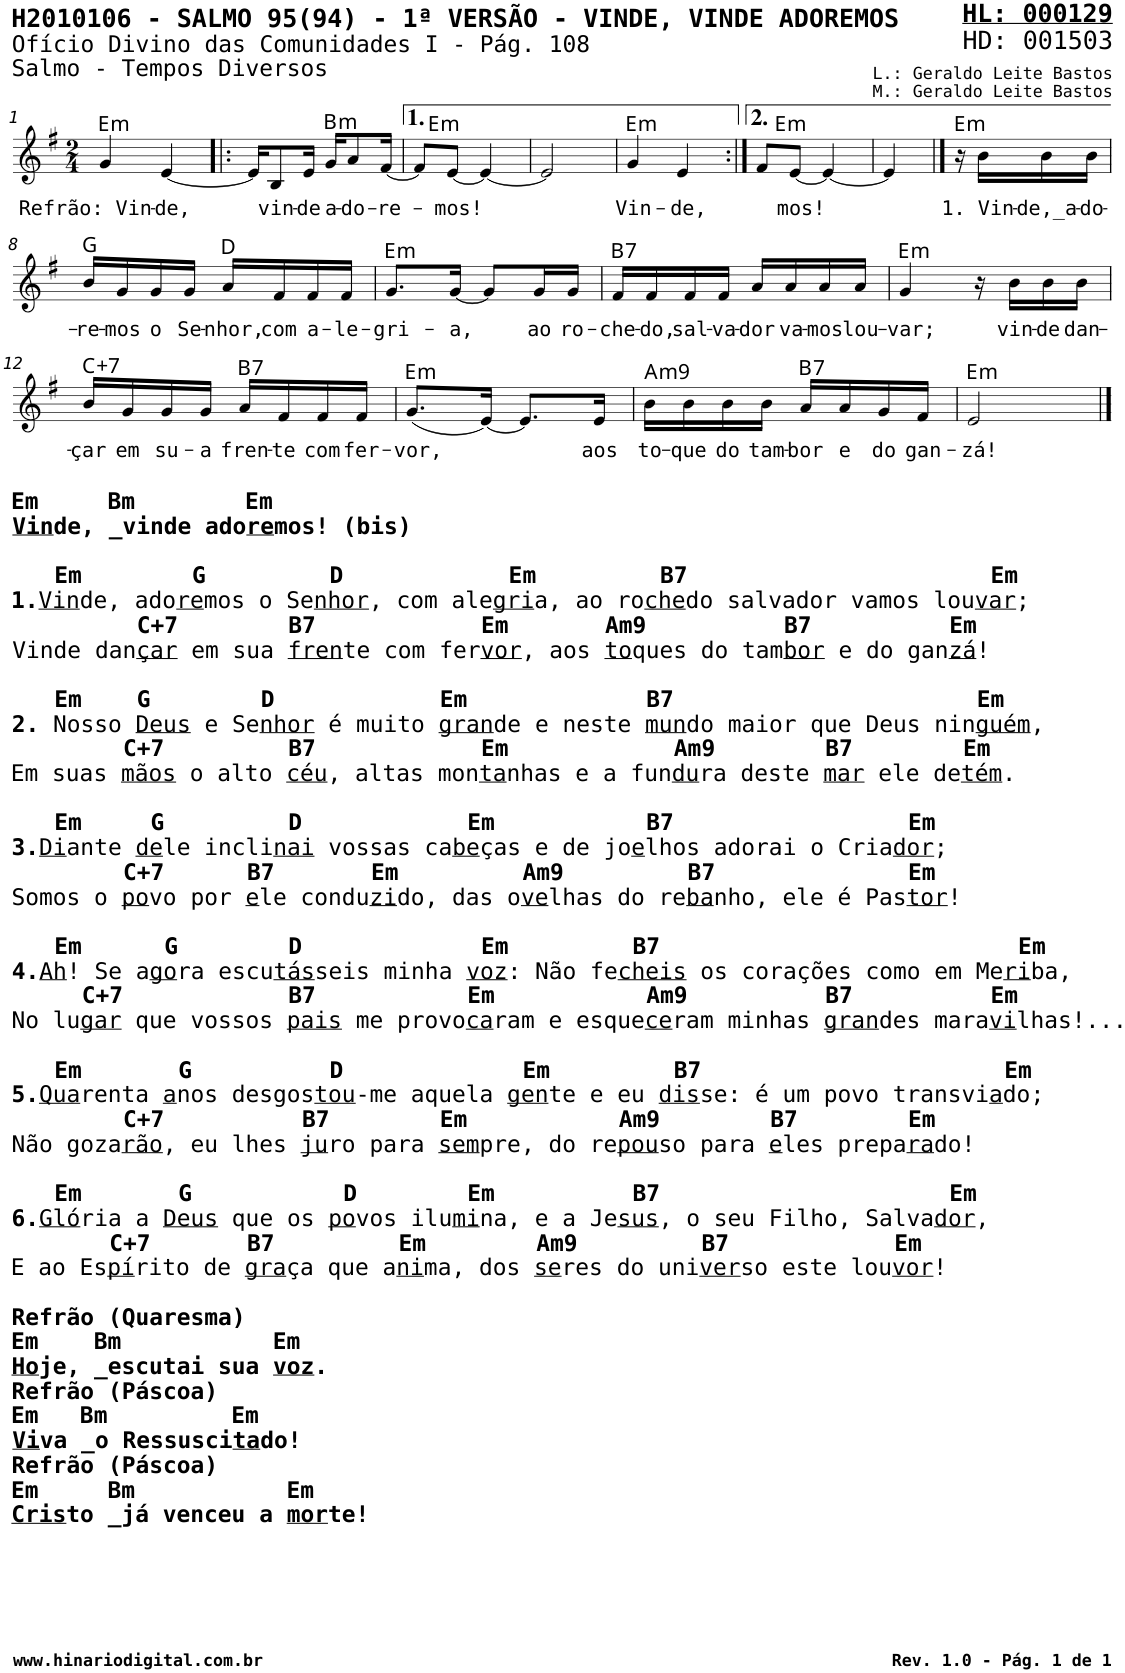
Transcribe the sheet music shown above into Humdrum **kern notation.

**kern	**text	**harte
*part1	*part1	*part1
*staff1	*staff1	*
*I"Voz	*	*
*I'V	*	*
*stria5	*	*
*clefG2	*	*
*k[f#]	*	*
*M2/4	*	*
=1	=1	=1
!	!LO:LY:b	!LO:H:kt=m
4g/	Refrão: Vin-	E:min
!	!LO:LY:b	!
[4e/	-de,	.
=2!|:	=2!|:	=2!|:
16e/KL]	.	.
!	!LO:LY:b	!
8B/	vin-	.
!	!LO:LY:b	!
16e/Jk	-de	.
!	!LO:LY:b	!LO:H:kt=m
16g/KL	a-	B:min
!	!LO:LY:b	!
8a/	-do-	.
!	!LO:LY:b	!
[16f#/Jk	-re-	.
=3	=3	=3
!	!	!LO:H:kt=m
8f#/L]	.	E:min
!	!LO:LY:b	!
[8e/J	-mos!	.
4e/_	.	.
=4	=4	=4
2e/]	.	.
=5	=5	=5
!	!LO:LY:b	!LO:H:kt=m
4g/	Vin-	E:min
!	!LO:LY:b	!
4e/	-de,	.
=6:|!	=6:|!	=6:|!
!	!	!LO:H:kt=m
8f#/L	.	E:min
!	!LO:LY:b	!
[8e/J	mos!	.
4e/_	.	.
=7	=7	=7
4e/]	.	.
!	!	!LO:H:kt=m
16r	.	E:min
!	!LO:LY:b	!
16b\LL	1. Vin-	.
!	!LO:LY:b	!
16b\	-de,_a-	.
!	!LO:LY:b	!
16b\JJ	-do-	.
!!LO:LB:g=z
=8	=8	=8
!	!LO:LY:b	!
16b/LL	-re-	G:maj
!	!LO:LY:b	!
16g/	-mos	.
!	!LO:LY:b	!
16g/	o	.
!	!LO:LY:b	!
16g/JJ	Se-	.
!	!LO:LY:b	!
16a/LL	-nhor,	D:maj
!	!LO:LY:b	!
16f#/	com	.
!	!LO:LY:b	!
16f#/	a-	.
!	!LO:LY:b	!
16f#/JJ	-le-	.
=9	=9	=9
!	!LO:LY:b	!LO:H:kt=m
8.g/L	-gri-	E:min
!	!LO:LY:b	!
[16g/Jk	-a,	.
8g/L]	.	.
!	!LO:LY:b	!
16g/L	ao	.
!	!LO:LY:b	!
16g/JJ	ro-	.
=10	=10	=10
!	!LO:LY:b	!LO:H:kt=7
16f#/LL	-che-	B:7
!	!LO:LY:b	!
16f#/	-do,	.
!	!LO:LY:b	!
16f#/	sal-	.
!	!LO:LY:b	!
16f#/JJ	-va-	.
!	!LO:LY:b	!
16a/LL	-dor	.
!	!LO:LY:b	!
16a/	va-	.
!	!LO:LY:b	!
16a/	-mos	.
!	!LO:LY:b	!
16a/JJ	lou-	.
=11	=11	=11
!	!LO:LY:b	!LO:H:kt=m
4g/	-var;	E:min
16r	.	.
!	!LO:LY:b	!
16b\LL	vin-	.
!	!LO:LY:b	!
16b\	-de	.
!	!LO:LY:b	!
16b\JJ	dan-	.
!!LO:LB:g=z
=12	=12	=12
!LO:TX:b:B:t=Em     Bm        Em	!	!
!LO:TX:b:t=Vin	!	!
!LO:TX:b:t=de, _vinde ado	!	!
!LO:TX:b:t=re	!	!
!LO:TX:b:t=mos! (bis)	!	!
!LO:TX:b:t=Em        G         D            Em         B7                      Em	!	!
!LO:TX:b:t=1.	!	!
!LO:TX:b:t=Vin	!	!
!LO:TX:b:t=de, ado	!	!
!LO:TX:b:t=re	!	!
!LO:TX:b:t=mos o Se	!	!
!LO:TX:b:t=nhor	!	!
!LO:TX:b:t=, com ale	!	!
!LO:TX:b:t=gri	!	!
!LO:TX:b:t=a, ao ro	!	!
!LO:TX:b:t=che	!	!
!LO:TX:b:t=do salvador vamos lou	!	!
!LO:TX:b:t=var	!	!
!LO:TX:b:t=;	!	!
!LO:TX:b:B:t=C+7        B7            Em       Am9          B7          Em	!	!
!LO:TX:b:t=Vinde dan	!	!
!LO:TX:b:t=çar	!	!
!LO:TX:b:t=em sua	!	!
!LO:TX:b:t=fren	!	!
!LO:TX:b:t=te com fer	!	!
!LO:TX:b:t=vor	!	!
!LO:TX:b:t=, aos	!	!
!LO:TX:b:t=to	!	!
!LO:TX:b:t=ques do tam	!	!
!LO:TX:b:t=bor	!	!
!LO:TX:b:t=e do gan	!	!
!LO:TX:b:t=zá	!	!
!LO:TX:b:t=!	!	!
!LO:TX:b:B:t=Em    G        D            Em             B7                      Em	!	!
!LO:TX:b:t=2.	!	!
!LO:TX:b:t=Nosso	!	!
!LO:TX:b:t=Deus	!	!
!LO:TX:b:t=e Se	!	!
!LO:TX:b:t=nhor	!	!
!LO:TX:b:t=é muito	!	!
!LO:TX:b:t=gran	!	!
!LO:TX:b:t=de e neste	!	!
!LO:TX:b:t=mun	!	!
!LO:TX:b:t=do maior que Deus nin	!	!
!LO:TX:b:t=guém	!	!
!LO:TX:b:t=,	!	!
!LO:TX:b:B:t=C+7         B7            Em            Am9        B7        Em	!	!
!LO:TX:b:t=Em suas	!	!
!LO:TX:b:t=mãos	!	!
!LO:TX:b:t=o alto	!	!
!LO:TX:b:t=céu	!	!
!LO:TX:b:t=, altas mon	!	!
!LO:TX:b:t=ta	!	!
!LO:TX:b:t=nhas e a fun	!	!
!LO:TX:b:t=du	!	!
!LO:TX:b:t=ra deste	!	!
!LO:TX:b:t=mar	!	!
!LO:TX:b:t=ele de	!	!
!LO:TX:b:t=tém	!	!
!LO:TX:b:t=.	!	!
!LO:TX:b:B:t=Em     G         D            Em           B7                 Em	!	!
!LO:TX:b:t=3.	!	!
!LO:TX:b:t=Di	!	!
!LO:TX:b:t=ante	!	!
!LO:TX:b:t=de	!	!
!LO:TX:b:t=le incli	!	!
!LO:TX:b:t=nai	!	!
!LO:TX:b:t=vossas ca	!	!
!LO:TX:b:t=be	!	!
!LO:TX:b:t=ças e de jo	!	!
!LO:TX:b:t=e	!	!
!LO:TX:b:t=lhos adorai o Cria	!	!
!LO:TX:b:t=dor	!	!
!LO:TX:b:t=;	!	!
!LO:TX:b:B:t=C+7      B7       Em         Am9         B7              Em	!	!
!LO:TX:b:t=Somos o	!	!
!LO:TX:b:t=po	!	!
!LO:TX:b:t=vo por	!	!
!LO:TX:b:t=e	!	!
!LO:TX:b:t=le condu	!	!
!LO:TX:b:t=zi	!	!
!LO:TX:b:t=do, das o	!	!
!LO:TX:b:t=ve	!	!
!LO:TX:b:t=lhas do re	!	!
!LO:TX:b:t=ba	!	!
!LO:TX:b:t=nho, ele é Pas	!	!
!LO:TX:b:t=tor	!	!
!LO:TX:b:t=!	!	!
!LO:TX:b:B:t=Em      G        D             Em         B7                          Em	!	!
!LO:TX:b:t=4.	!	!
!LO:TX:b:t=Ah	!	!
!LO:TX:b:t=! Se a	!	!
!LO:TX:b:t=go	!	!
!LO:TX:b:t=ra escu	!	!
!LO:TX:b:t=tás	!	!
!LO:TX:b:t=seis minha	!	!
!LO:TX:b:t=voz	!	!
!LO:TX:b:t=&colon; Não fe	!	!
!LO:TX:b:t=cheis	!	!
!LO:TX:b:t=os corações como em Me	!	!
!LO:TX:b:t=ri	!	!
!LO:TX:b:t=ba,	!	!
!LO:TX:b:B:t=C+7            B7           Em           Am9          B7          Em	!	!
!LO:TX:b:t=No lu	!	!
!LO:TX:b:t=gar	!	!
!LO:TX:b:t=que vossos	!	!
!LO:TX:b:t=pais	!	!
!LO:TX:b:t=me provo	!	!
!LO:TX:b:t=ca	!	!
!LO:TX:b:t=ram e esque	!	!
!LO:TX:b:t=ce	!	!
!LO:TX:b:t=ram minhas	!	!
!LO:TX:b:t=gran	!	!
!LO:TX:b:t=des mara	!	!
!LO:TX:b:t=vi	!	!
!LO:TX:b:t=lhas!...	!	!
!LO:TX:b:B:t=Em       G          D             Em         B7                      Em	!	!
!LO:TX:b:t=5.	!	!
!LO:TX:b:t=Qua	!	!
!LO:TX:b:t=renta	!	!
!LO:TX:b:t=a	!	!
!LO:TX:b:t=nos desgos	!	!
!LO:TX:b:t=tou	!	!
!LO:TX:b:t=-me aquela	!	!
!LO:TX:b:t=gen	!	!
!LO:TX:b:t=te e eu	!	!
!LO:TX:b:t=dis	!	!
!LO:TX:b:t=se&colon; é um povo transvi	!	!
!LO:TX:b:t=a	!	!
!LO:TX:b:t=do;	!	!
!LO:TX:b:B:t=C+7          B7        Em           Am9        B7        Em	!	!
!LO:TX:b:t=Não goza	!	!
!LO:TX:b:t=rão	!	!
!LO:TX:b:t=, eu lhes	!	!
!LO:TX:b:t=ju	!	!
!LO:TX:b:t=ro para	!	!
!LO:TX:b:t=sem	!	!
!LO:TX:b:t=pre, do re	!	!
!LO:TX:b:t=pou	!	!
!LO:TX:b:t=so para	!	!
!LO:TX:b:t=e	!	!
!LO:TX:b:t=les prepa	!	!
!LO:TX:b:t=ra	!	!
!LO:TX:b:t=do!	!	!
!LO:TX:b:B:t=Em       G           D        Em          B7                     Em	!	!
!LO:TX:b:t=6.	!	!
!LO:TX:b:t=Gló	!	!
!LO:TX:b:t=ria a	!	!
!LO:TX:b:t=Deus	!	!
!LO:TX:b:t=que os	!	!
!LO:TX:b:t=po	!	!
!LO:TX:b:t=vos ilu	!	!
!LO:TX:b:t=mi	!	!
!LO:TX:b:t=na, e a Je	!	!
!LO:TX:b:t=sus	!	!
!LO:TX:b:t=, o seu Filho, Salva	!	!
!LO:TX:b:t=dor	!	!
!LO:TX:b:t=,	!	!
!LO:TX:b:B:t=C+7       B7         Em        Am9         B7            Em	!	!
!LO:TX:b:t=E ao Es	!	!
!LO:TX:b:t=pí	!	!
!LO:TX:b:t=rito de	!	!
!LO:TX:b:t=gra	!	!
!LO:TX:b:t=ça que a	!	!
!LO:TX:b:t=ni	!	!
!LO:TX:b:t=ma, dos	!	!
!LO:TX:b:t=se	!	!
!LO:TX:b:t=res do uni	!	!
!LO:TX:b:t=ver	!	!
!LO:TX:b:t=so este lou	!	!
!LO:TX:b:t=vor	!	!
!LO:TX:b:t=!	!	!
!LO:TX:b:B:t=Refrão (Quaresma)	!	!
!LO:TX:b:t=Em    Bm           Em	!	!
!LO:TX:b:t=Ho	!	!
!LO:TX:b:t=je, _escutai sua	!	!
!LO:TX:b:t=voz	!	!
!LO:TX:b:t=.	!	!
!LO:TX:b:t=Refrão (Páscoa)	!	!
!LO:TX:b:t=Em   Bm         Em	!	!
!LO:TX:b:t=Vi	!	!
!LO:TX:b:t=va _o Ressusci	!	!
!LO:TX:b:t=ta	!	!
!LO:TX:b:t=do!	!	!
!LO:TX:b:t=Refrão (Páscoa)	!	!
!LO:TX:b:t=Em     Bm           Em	!	!
!LO:TX:b:t=Cris	!	!
!LO:TX:b:t=to _já venceu a	!	!
!LO:TX:b:t=mor	!	!
!LO:TX:b:t=te!	!	!
!	!LO:LY:b	!LO:H:kt=7
16b/LL	-çar	C:aug(b7)
!	!LO:LY:b	!
16g/	em	.
!	!LO:LY:b	!
16g/	su-	.
!	!LO:LY:b	!
16g/JJ	-a	.
!	!LO:LY:b	!LO:H:kt=7
16a/LL	fren-	B:7
!	!LO:LY:b	!
16f#/	-te	.
!	!LO:LY:b	!
16f#/	com	.
!	!LO:LY:b	!
16f#/JJ	fer-	.
=13	=13	=13
!	!LO:LY:b	!LO:H:kt=m
(8.g/L	-vor,	E:min
[16e/Jk)	.	.
8.e/L]	.	.
!	!LO:LY:b	!
16e/Jk	aos	.
=14	=14	=14
!	!LO:LY:b	!LO:H:kt=m9
16b\LL	to-	A:min9
!	!LO:LY:b	!
16b\	-que	.
!	!LO:LY:b	!
16b\	do	.
!	!LO:LY:b	!
16b\JJ	tam-	.
!	!LO:LY:b	!LO:H:kt=7
16a/LL	-bor	B:7
!	!LO:LY:b	!
16a/	e	.
!	!LO:LY:b	!
16g/	do	.
!	!LO:LY:b	!
16f#/JJ	gan-	.
=15	=15	=15
!	!LO:LY:b	!LO:H:kt=m
2e/	-zá!	E:min
==	==	==
*-	*-	*-
